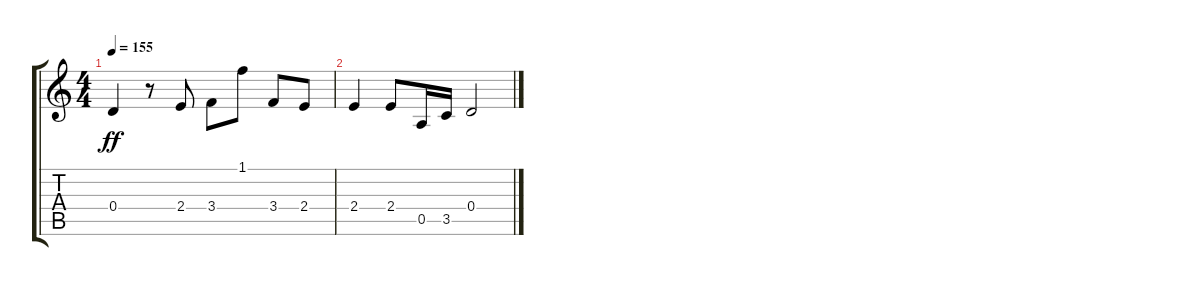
\track "" {instrument distortionguitar}
\staff {score tabs}
\tuning (E4 B3 G3 D3 A2 E2) {hide}
\ts (4 4)
\tempo 155
\clef g2
\ks c
0.4.4{dy ff} r.8 2.4.8 3.4.8 1.1.8 3.4.8 2.4.8 |
2.4.4 2.4.8 0.5.16 3.5.16 0.4.2
